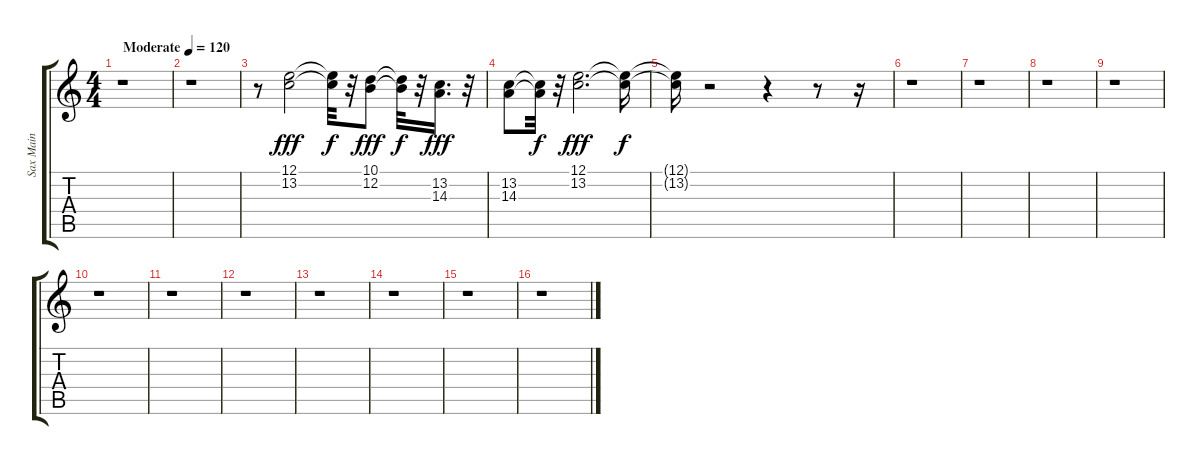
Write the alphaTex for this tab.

\track ("Sax Main" "Sax Main") {instrument tenorsax}
\staff {score tabs}
\tuning (E4 B3 G3 D3 A2 E2) {hide}
\ts (4 4)
\tempo (120 "Moderate")
\clef g2
\ks c
r.1{dy fff instrument tenorsax} |
r.1 |
r.8 (12.1 13.2).2 (12.1{t} 13.2{t}).32{dy f} r.32 (10.1 12.2).8{dy fff} (10.1{t} 12.2{t}).32{dy f} r.32 (13.2 14.3).16{d dy fff} r.32 |
(13.2 14.3).8 (13.2{t} 14.3{t}).32{dy f} r.32 (12.1 13.2).2{d dy fff} (12.1{t} 13.2{t}).16{dy f} |
(12.1{t} 13.2{t}).16 r.2 r.4 r.8 r.16 |
r.1 |
r.1 |
r.1 |
r.1 |
r.1 |
r.1 |
r.1 |
r.1 |
r.1 |
r.1 |
r.1
